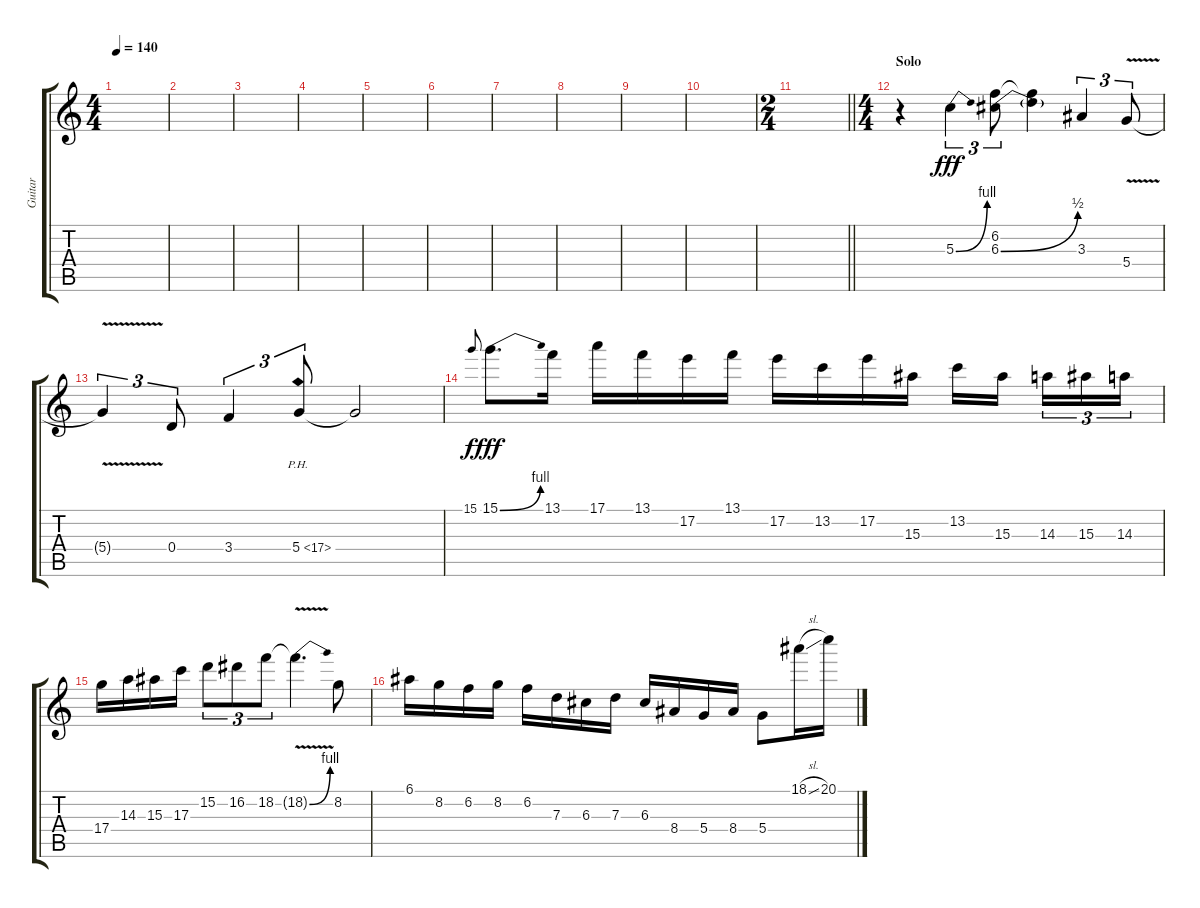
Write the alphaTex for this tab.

\track ("Guitar" "Guitar") {instrument distortionguitar}
\staff {score tabs}
\tuning (E4 B3 G3 D3 G2 D2) {hide}
\ts (4 4)
\tempo 140
\clef g2
\ks c
|
|
|
|
|
|
|
|
|
|
\ts (2 4)
\barLineRight lightlight
|
\ts (4 4)
\section ("" "Solo")
r.4{instrument overdrivenguitar} 5.3{be (bend 0 0 60 4)}.4{tu (3 2) dy fff} (6.2 6.3{be (bend 0 0 60 2)}).8{tu (3 2)} (6.2{t} 6.3{t}).4 3.3.4{tu (3 2)} 5.4{v}.8{tu (3 2)} |
5.4{t}.4{tu (3 2)} 0.4.8{tu (3 2)} 3.4.4{tu (3 2)} 5.4{ph 12}.8{tu (3 2)} 5.4{t}.2 |
15.1.8{gr onbeat dy f} 15.1{be (bend 0 0 60 4)}.8{d dy fff} 13.1.16 17.1.16 13.1.16 17.2.16 13.1.16 17.2.16 13.2.16 17.2.16 15.3.16 13.2.16 15.3.16{beam splitsecondary} 14.3.16{tu (3 2)} 15.3.16{tu (3 2)} 14.3.16{tu (3 2)} |
17.4.16 14.3.16 15.3.16 17.3.16 15.2.8{tu (3 2)} 16.2.8{tu (3 2)} 18.2.8{tu (3 2)} 18.2{be (bend 0 0 60 4) v t}.4{d} 8.2.8 |
6.1.16 8.2.16 6.2.16 8.2.16 6.2.16 7.3.16 6.3.16 7.3.16 6.3.16 8.4.16 5.4.16 8.4.16 5.4.8 18.1{sl}.16 20.1.16
